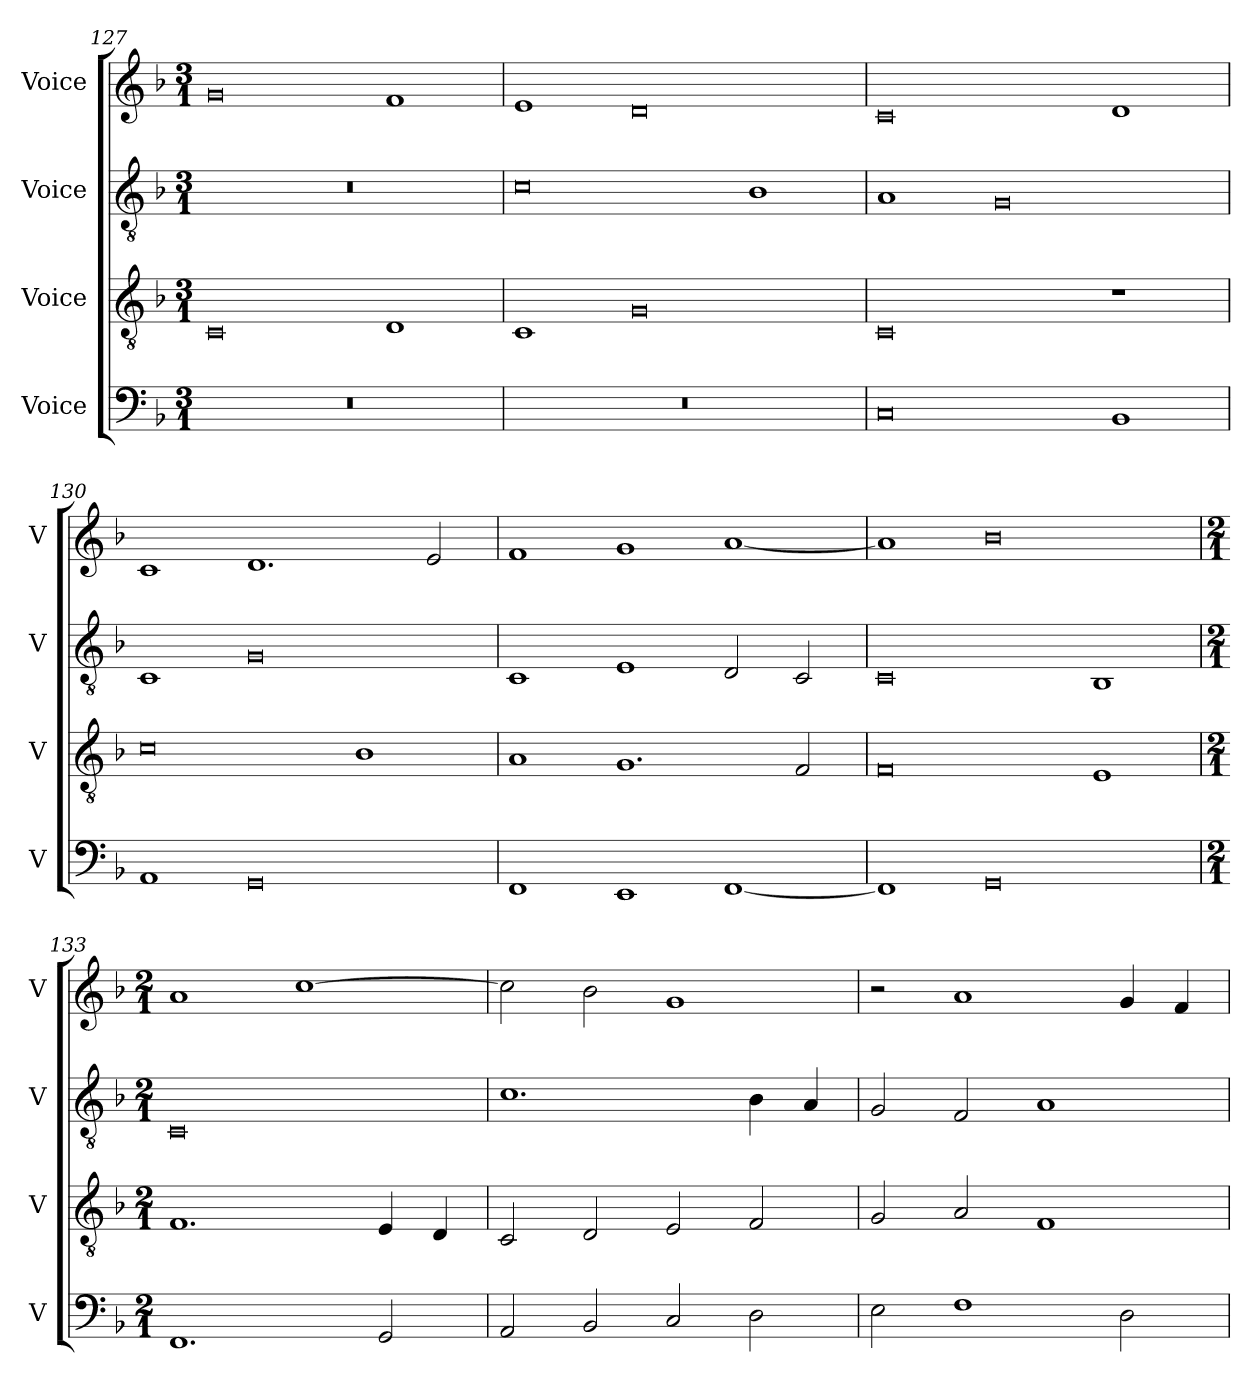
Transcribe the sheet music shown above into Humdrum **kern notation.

**kern	**kern	**kern	**kern
*part4	*part3	*part2	*part1
*staff4	*staff3	*staff2	*staff1
*I"Voice	*I"Voice	*I"Voice	*I"Voice
*I'V	*I'V	*I'V	*I'V
*clefF4	*clefGv2	*clefGv2	*clefG2
*k[b-]	*k[b-]	*k[b-]	*k[b-]
*M3/1	*M3/1	*M3/1	*M3/1
=127	=127	=127	=127
0.r	0C	0.r	0g
.	1D	.	1f
=128	=128	=128	=128
0.r	1C	0c	1e
.	0G	.	0d
.	.	1B-	.
!!LO:LB:g=z
=129	=129	=129	=129
0C	0C	1A	0c
.	.	0G	.
1BB-	1r	.	1d
=130	=130	=130	=130
1AA	0c	1C	1c
0GG	.	0G	1.d
.	1B-	.	.
.	.	.	2e/
=131	=131	=131	=131
1FF	1A	1C	1f
1EE	1.G	1E	1g
[1FF	.	2D/	[1a
.	2F/	2C/	.
!!LO:LB:g=z
=132	=132	=132	=132
1FF]	0F	0C	1a]
0GG	.	.	0b-
.	1E	1BB-	.
=133	=133	=133	=133
*M2/1	*M2/1	*M2/1	*M2/1
1.FF	1.F	0C	1a
.	.	.	[1cc
2GG/	4E/	.	.
.	4D/	.	.
=134	=134	=134	=134
2AA/	2C/	1.c	2cc\]
2BB-/	2D/	.	2b-\
2C/	2E/	.	1g
2D\	2F/	4B-\	.
.	.	4A/	.
=135	=135	=135	=135
2E\	2G/	2G/	2r
1F	2A/	2F/	1a
.	1F	1A	.
2D\	.	.	4g/
.	.	.	4f/
=	=	=	=
*-	*-	*-	*-
